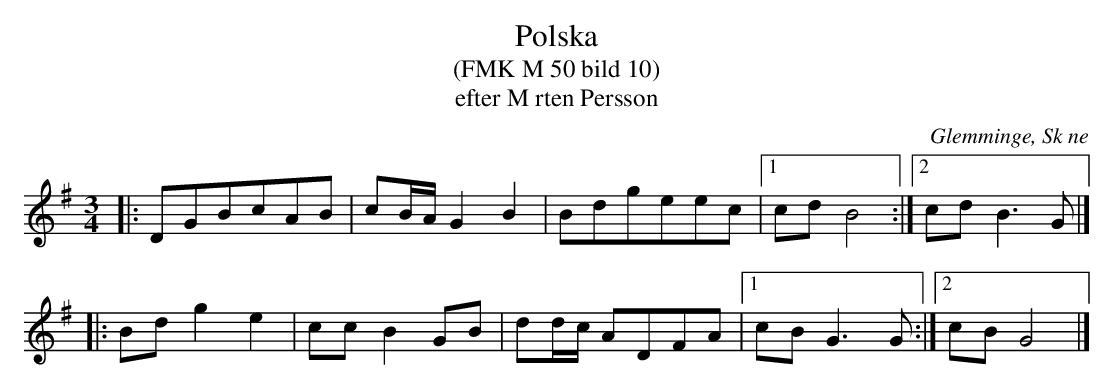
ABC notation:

X:1
T:Polska
T:(FMK M 50 bild 10)
T:efter M rten Persson
O:Glemminge, Sk ne
M:3/4
L:1/8
Q:108
K:G
|: DGBcAB | cB/A/ G2 B2 | Bdgeec |1 cd B4 :|2 cd B3 G |]
|: Bd g2 e2 | cc B2 GB | dd/c/ ADFA |1 cB G3 G :|2 cB G4 |]
